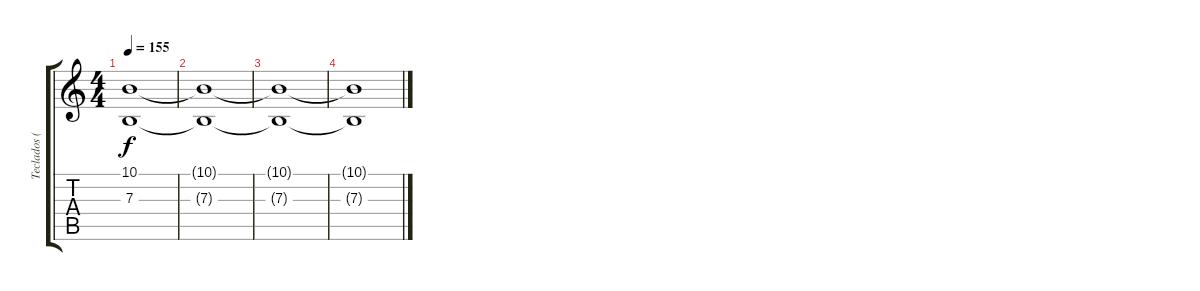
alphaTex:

\track ("Teclados (Alexis Ruiz)" "Teclados (") {instrument choiraahs}
\staff {score tabs}
\tuning (Db4 Ab3 E3 B2 Gb2 B1) {hide}
\ts (4 4)
\tempo 155
\clef g2
\ks c
(10.1{t} 7.3{t}).1{dy f volume 0} |
(10.1{t} 7.3{t}).1 |
(10.1{t} 7.3{t}).1 |
(10.1{t} 7.3{t}).1
